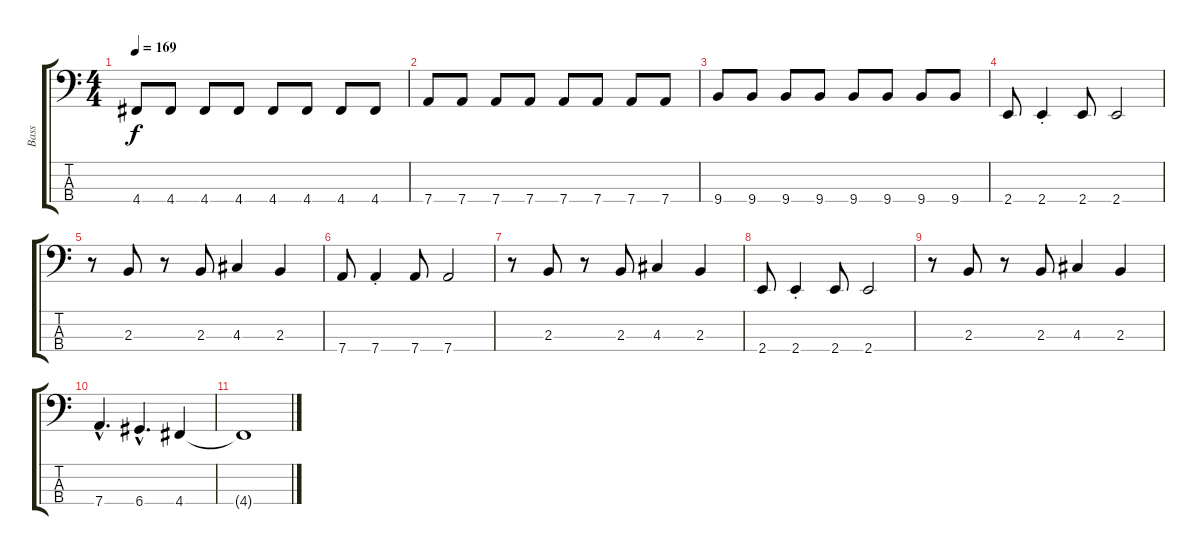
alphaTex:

\track ("Bass" "Bass") {instrument electricbassfinger}
\staff {score tabs}
\tuning (G2 D2 A1 D1) {hide}
\ts (4 4)
\tempo 169
\clef f4
\ks c
4.4.8{dy f} 4.4.8 4.4.8 4.4.8 4.4.8 4.4.8 4.4.8 4.4.8 |
7.4.8 7.4.8 7.4.8 7.4.8 7.4.8 7.4.8 7.4.8 7.4.8 |
9.4.8 9.4.8 9.4.8 9.4.8 9.4.8 9.4.8 9.4.8 9.4.8 |
2.4.8 2.4{st}.4 2.4.8 2.4.2 |
r.8 2.3.8 r.8 2.3.8 4.3.4 2.3.4 |
7.4.8 7.4{st}.4 7.4.8 7.4.2 |
r.8 2.3.8 r.8 2.3.8 4.3.4 2.3.4 |
2.4.8 2.4{st}.4 2.4.8 2.4.2 |
r.8 2.3.8 r.8 2.3.8 4.3.4 2.3.4 |
7.4{hac}.4{d} 6.4{hac}.4{d} 4.4.4 |
4.4{t}.1
